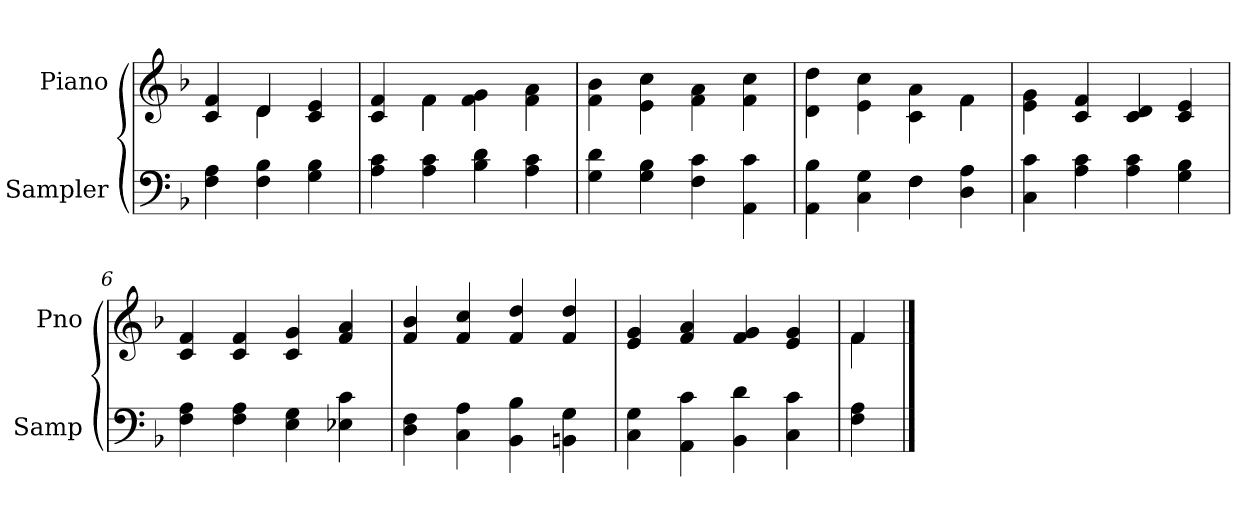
**kern	**kern
*part2	*part1
*staff2	*staff1
*I"Sampler	*I"Piano
*I'Samp	*I'Pno
*clefF4	*clefG2
*k[b-]	*k[b-]
*F:	*F:
=1	=1
*	*^
4F\ 4A\	4c 4f	4ryy
4F\ 4B-\	4d/	4d
4G\ 4B-\	4c 4e	4ryy
=2	=2	=2
4A\ 4c\	4c 4f	4ryy
4A\ 4c\	4f\	4f
4B-\ 4d\	4f\ 4g\	2ryy
4A\ 4c\	4f\ 4a\	.
*	*v	*v
=3	=3
4G\ 4d\	4f\ 4b-\
4G\ 4B-\	4e\ 4cc\
4F\ 4c\	4f\ 4a\
4AA\ 4c\	4f\ 4cc\
=4	=4
*^	*^
4AA\ 4B-\	2ryy	4d\ 4dd\	2.ryy
4C\ 4G\	.	4e\ 4cc\	.
4F\	4F	4c\ 4a\	.
4D 4A	4ryy	4f\	4f
*v	*v	*	*
*	*v	*v
=5	=5
4C 4c	4e\ 4g\
4A 4c	4c 4f
4A 4c	4c 4d
4G 4B-	4c 4e
=6	=6
4F 4A	4c 4f
4F 4A	4c 4f
4E 4G	4c 4g
4E-X 4c	4f 4a
=7	=7
4D 4F	4f 4b-
4C 4A	4f 4cc
4BB- 4B-	4f 4dd
4BBn 4G	4f 4dd
=8	=8
4C 4G	4e 4g
4AA 4c	4f 4a
4BB- 4d	4f 4g
4C 4c	4e 4g
=9	=9
*	*^
4F 4A	4f/	4f
*	*v	*v
==	==
*-	*-
